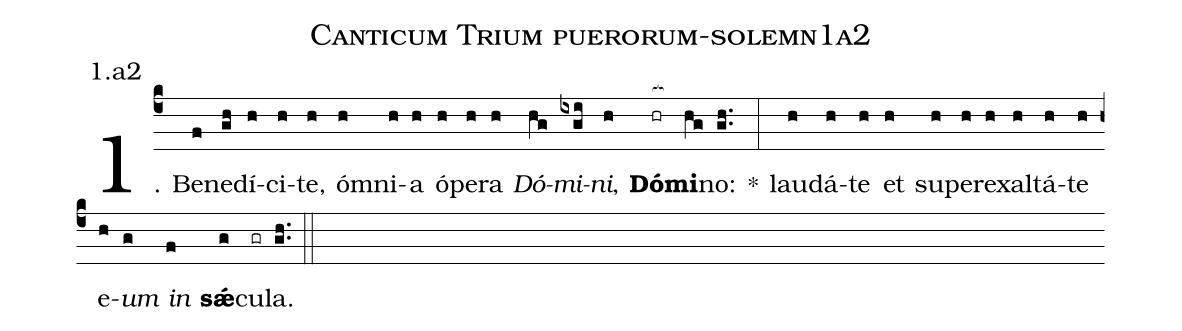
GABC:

name: Canticum Trium puerorum-solemn1a2;
annotation: 1.a2;
%%
(c4)1. Be(f)ne(gh)dí(h)ci(h)te,(h) óm(h)ni(h)a(h) ó(h)pe(h)ra(h) <i>Dó</i>(hg)<i>mi</i>(ixgi)<i>ni</i>,(h) <b>Dó</b>(hr[ocb:1{])<b>mi</b>(hg[ocb:0}])no:(gh..) *(:) lau(h)dá(h)te(h) et(h) su(h)per(h)ex(h)al(h)tá(h)te(h) e(h)<i>um</i>(g) <i>in</i>(f) <b>sǽ</b>(g)cu(gr)la.(gh..) (::)
